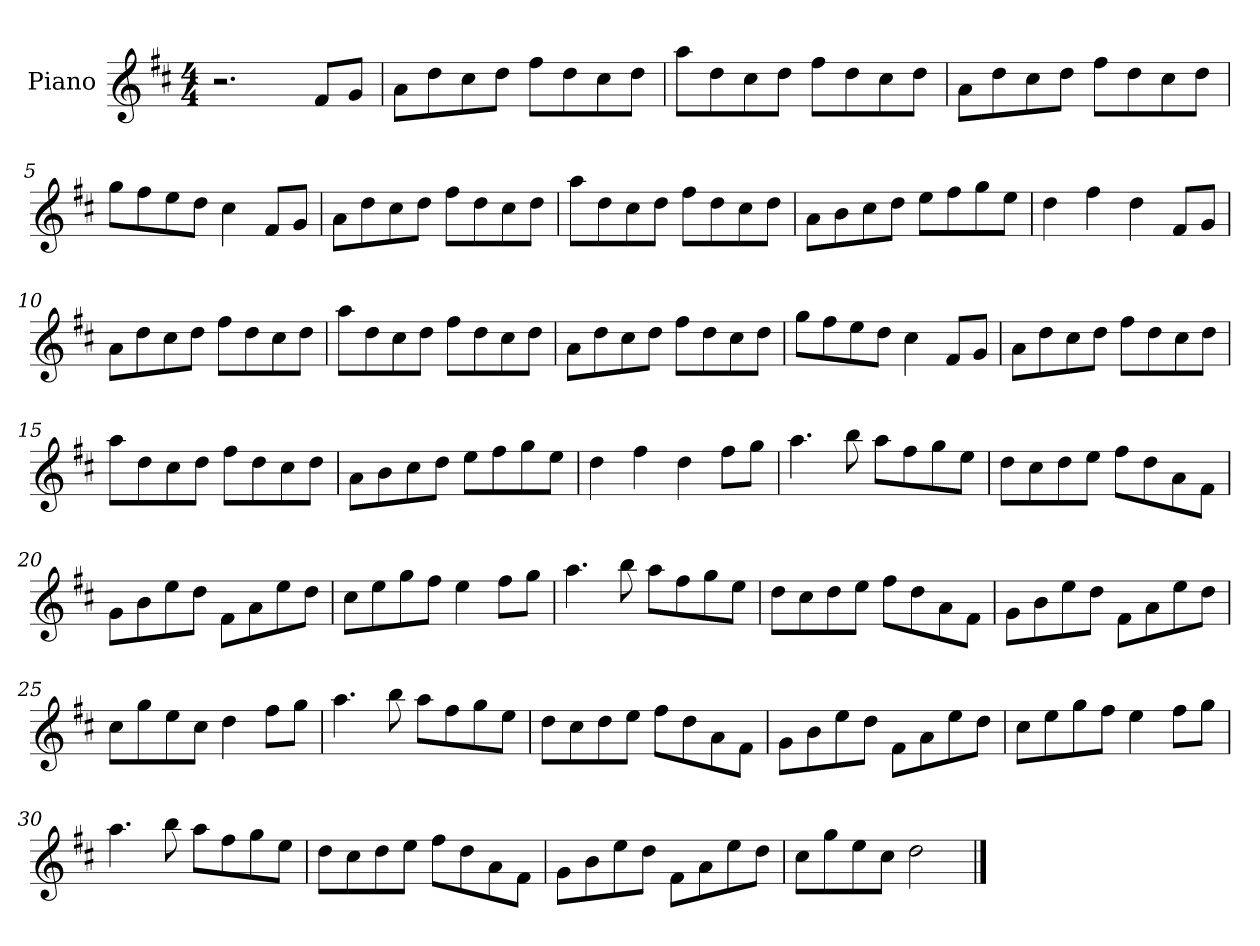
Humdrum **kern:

**kern
*part1
*staff1
*I"Piano
*I'Pno
*clefG2
*k[f#c#]
*M4/4
=1
2.r
8f#/L
8g/J
=2
8a\L
8dd\
8cc#\
8dd\J
8ff#\L
8dd\
8cc#\
8dd\J
=3
8aa\L
8dd\
8cc#\
8dd\J
8ff#\L
8dd\
8cc#\
8dd\J
=4
8a\L
8dd\
8cc#\
8dd\J
8ff#\L
8dd\
8cc#\
8dd\J
=5
8gg\L
8ff#\
8ee\
8dd\J
4cc#\
8f#/L
8g/J
=6
8a\L
8dd\
8cc#\
8dd\J
8ff#\L
8dd\
8cc#\
8dd\J
=7
8aa\L
8dd\
8cc#\
8dd\J
8ff#\L
8dd\
8cc#\
8dd\J
=8
8a\L
8b\
8cc#\
8dd\J
8ee\L
8ff#\
8gg\
8ee\J
=9
4dd\
4ff#\
4dd\
8f#/L
8g/J
=10
8a\L
8dd\
8cc#\
8dd\J
8ff#\L
8dd\
8cc#\
8dd\J
=11
8aa\L
8dd\
8cc#\
8dd\J
8ff#\L
8dd\
8cc#\
8dd\J
=12
8a\L
8dd\
8cc#\
8dd\J
8ff#\L
8dd\
8cc#\
8dd\J
=13
8gg\L
8ff#\
8ee\
8dd\J
4cc#\
8f#/L
8g/J
=14
8a\L
8dd\
8cc#\
8dd\J
8ff#\L
8dd\
8cc#\
8dd\J
=15
8aa\L
8dd\
8cc#\
8dd\J
8ff#\L
8dd\
8cc#\
8dd\J
=16
8a\L
8b\
8cc#\
8dd\J
8ee\L
8ff#\
8gg\
8ee\J
=17
4dd\
4ff#\
4dd\
8ff#\L
8gg\J
=18
4.aa\
8bb\
8aa\L
8ff#\
8gg\
8ee\J
=19
8dd\L
8cc#\
8dd\
8ee\J
8ff#\L
8dd\
8a\
8f#\J
=20
8g\L
8b\
8ee\
8dd\J
8f#\L
8a\
8ee\
8dd\J
=21
8cc#\L
8ee\
8gg\
8ff#\J
4ee\
8ff#\L
8gg\J
=22
4.aa\
8bb\
8aa\L
8ff#\
8gg\
8ee\J
=23
8dd\L
8cc#\
8dd\
8ee\J
8ff#\L
8dd\
8a\
8f#\J
=24
8g\L
8b\
8ee\
8dd\J
8f#\L
8a\
8ee\
8dd\J
=25
8cc#\L
8gg\
8ee\
8cc#\J
4dd\
8ff#\L
8gg\J
=26
4.aa\
8bb\
8aa\L
8ff#\
8gg\
8ee\J
=27
8dd\L
8cc#\
8dd\
8ee\J
8ff#\L
8dd\
8a\
8f#\J
=28
8g\L
8b\
8ee\
8dd\J
8f#\L
8a\
8ee\
8dd\J
=29
8cc#\L
8ee\
8gg\
8ff#\J
4ee\
8ff#\L
8gg\J
=30
4.aa\
8bb\
8aa\L
8ff#\
8gg\
8ee\J
=31
8dd\L
8cc#\
8dd\
8ee\J
8ff#\L
8dd\
8a\
8f#\J
=32
8g\L
8b\
8ee\
8dd\J
8f#\L
8a\
8ee\
8dd\J
=33
8cc#\L
8gg\
8ee\
8cc#\J
2dd\
==
*-
